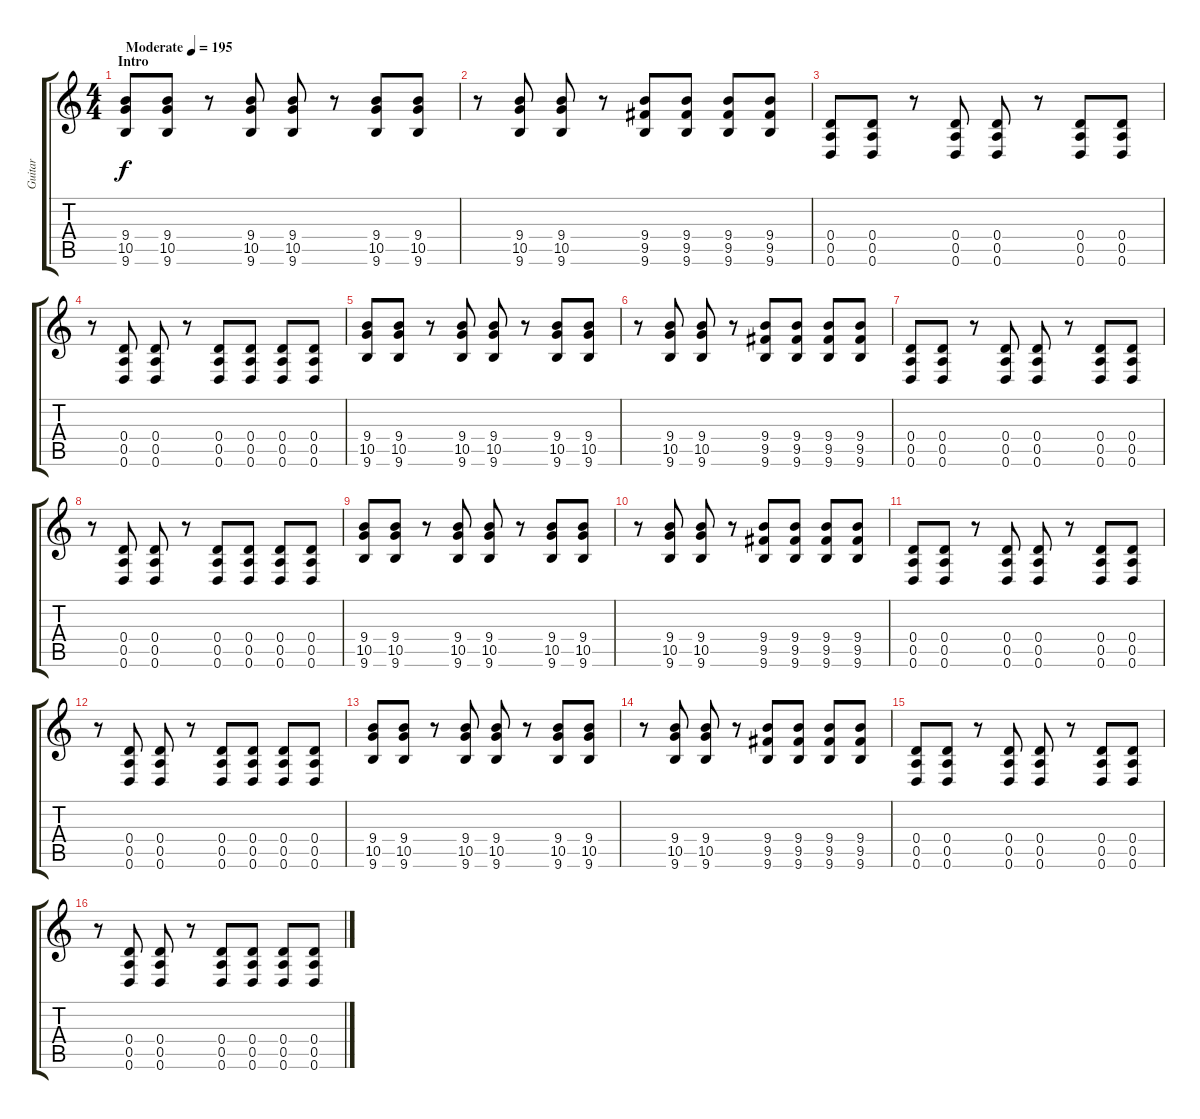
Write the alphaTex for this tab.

\track ("Guitar" "Guitar") {instrument overdrivenguitar}
\staff {score tabs}
\tuning (E4 B3 G3 D3 A2 D2) {hide}
\ts (4 4)
\section ("" "Intro")
\tempo (195 "Moderate")
\clef g2
\ks c
(9.4 10.5 9.6).8{dy f instrument overdrivenguitar} (9.4 10.5 9.6).8 r.8 (9.4 10.5 9.6).8 (9.4 10.5 9.6).8 r.8 (9.4 10.5 9.6).8 (9.4 10.5 9.6).8 |
r.8 (9.4 10.5 9.6).8 (9.4 10.5 9.6).8 r.8 (9.4 9.5 9.6).8 (9.4 9.5 9.6).8 (9.4 9.5 9.6).8 (9.4 9.5 9.6).8 |
(0.4 0.5 0.6).8 (0.4 0.5 0.6).8 r.8 (0.4 0.5 0.6).8 (0.4 0.5 0.6).8 r.8 (0.4 0.5 0.6).8 (0.4 0.5 0.6).8 |
r.8 (0.4 0.5 0.6).8 (0.4 0.5 0.6).8 r.8 (0.4 0.5 0.6).8 (0.4 0.5 0.6).8 (0.4 0.5 0.6).8 (0.4 0.5 0.6).8 |
(9.4 10.5 9.6).8 (9.4 10.5 9.6).8 r.8 (9.4 10.5 9.6).8 (9.4 10.5 9.6).8 r.8 (9.4 10.5 9.6).8 (9.4 10.5 9.6).8 |
r.8 (9.4 10.5 9.6).8 (9.4 10.5 9.6).8 r.8 (9.4 9.5 9.6).8 (9.4 9.5 9.6).8 (9.4 9.5 9.6).8 (9.4 9.5 9.6).8 |
(0.4 0.5 0.6).8 (0.4 0.5 0.6).8 r.8 (0.4 0.5 0.6).8 (0.4 0.5 0.6).8 r.8 (0.4 0.5 0.6).8 (0.4 0.5 0.6).8 |
r.8 (0.4 0.5 0.6).8 (0.4 0.5 0.6).8 r.8 (0.4 0.5 0.6).8 (0.4 0.5 0.6).8 (0.4 0.5 0.6).8 (0.4 0.5 0.6).8 |
(9.4 10.5 9.6).8 (9.4 10.5 9.6).8 r.8 (9.4 10.5 9.6).8 (9.4 10.5 9.6).8 r.8 (9.4 10.5 9.6).8 (9.4 10.5 9.6).8 |
r.8 (9.4 10.5 9.6).8 (9.4 10.5 9.6).8 r.8 (9.4 9.5 9.6).8 (9.4 9.5 9.6).8 (9.4 9.5 9.6).8 (9.4 9.5 9.6).8 |
(0.4 0.5 0.6).8 (0.4 0.5 0.6).8 r.8 (0.4 0.5 0.6).8 (0.4 0.5 0.6).8 r.8 (0.4 0.5 0.6).8 (0.4 0.5 0.6).8 |
r.8 (0.4 0.5 0.6).8 (0.4 0.5 0.6).8 r.8 (0.4 0.5 0.6).8 (0.4 0.5 0.6).8 (0.4 0.5 0.6).8 (0.4 0.5 0.6).8 |
(9.4 10.5 9.6).8 (9.4 10.5 9.6).8 r.8 (9.4 10.5 9.6).8 (9.4 10.5 9.6).8 r.8 (9.4 10.5 9.6).8 (9.4 10.5 9.6).8 |
r.8 (9.4 10.5 9.6).8 (9.4 10.5 9.6).8 r.8 (9.4 9.5 9.6).8 (9.4 9.5 9.6).8 (9.4 9.5 9.6).8 (9.4 9.5 9.6).8 |
(0.4 0.5 0.6).8 (0.4 0.5 0.6).8 r.8 (0.4 0.5 0.6).8 (0.4 0.5 0.6).8 r.8 (0.4 0.5 0.6).8 (0.4 0.5 0.6).8 |
r.8 (0.4 0.5 0.6).8 (0.4 0.5 0.6).8 r.8 (0.4 0.5 0.6).8 (0.4 0.5 0.6).8 (0.4 0.5 0.6).8 (0.4 0.5 0.6).8
